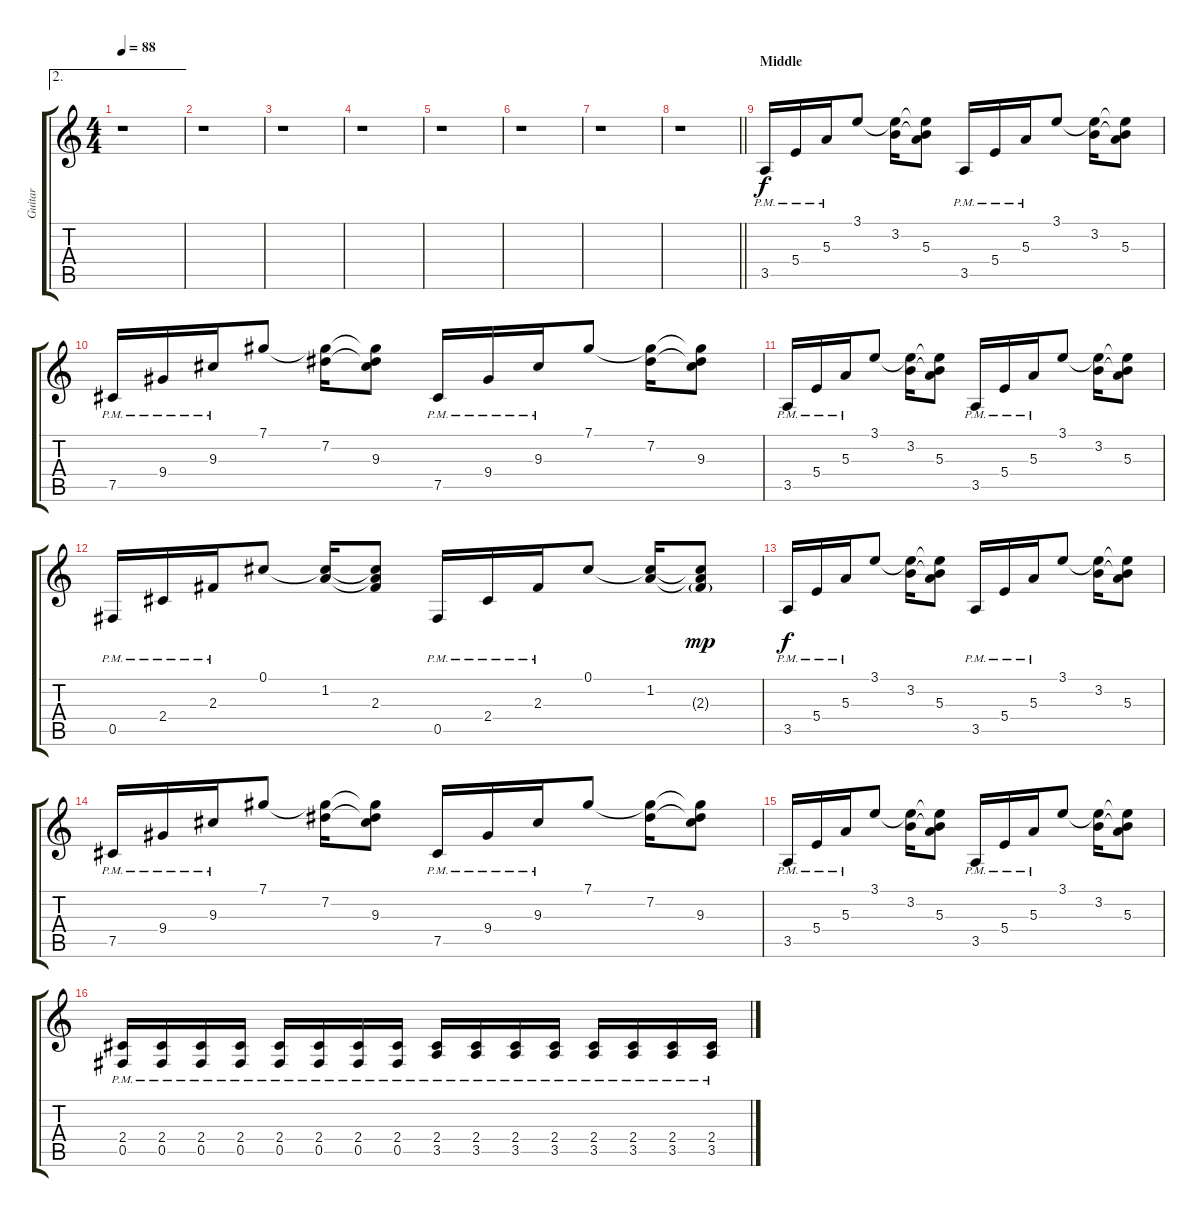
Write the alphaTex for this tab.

\track ("Guitar" "Guitar") {instrument distortionguitar}
\staff {score tabs}
\tuning (Db4 Ab3 E3 B2 Gb2 Db2) {hide}
\ae 2
\ts (4 4)
\tempo 88
\clef g2
\ks c
r.1{dy f} |
r.1 |
r.1 |
r.1 |
r.1 |
r.1 |
r.1 |
\barLineRight lightlight
r.1 |
\section ("" "Middle")
3.5{pm}.16 5.4{pm}.16 5.3{pm}.16 3.1.8 (3.1{t} 3.2).16 (3.1{t} 3.2{t} 5.3).8 3.5{pm}.16 5.4{pm}.16 5.3{pm}.16 3.1.8 (3.1{t} 3.2).16 (3.1{t} 3.2{t} 5.3).8 |
7.5{pm}.16 9.4{pm}.16 9.3{pm}.16 7.1.8 (7.1{t} 7.2).16 (7.1{t} 7.2{t} 9.3).8 7.5{pm}.16 9.4{pm}.16 9.3{pm}.16 7.1.8 (7.1{t} 7.2).16 (7.1{t} 7.2{t} 9.3).8 |
3.5{pm}.16 5.4{pm}.16 5.3{pm}.16 3.1.8 (3.1{t} 3.2).16 (3.1{t} 3.2{t} 5.3).8 3.5{pm}.16 5.4{pm}.16 5.3{pm}.16 3.1.8 (3.1{t} 3.2).16 (3.1{t} 3.2{t} 5.3).8 |
0.5{pm}.16 2.4{pm}.16 2.3{pm}.16 0.1.8 (0.1{t} 1.2).16 (0.1{t} 1.2{t} 2.3).8 0.5{pm}.16 2.4{pm}.16 2.3{pm}.16 0.1.8 (0.1{t} 1.2).16 (0.1{t} 1.2{t} 2.3{g}).8{dy mp} |
3.5{pm}.16{dy f} 5.4{pm}.16 5.3{pm}.16 3.1.8 (3.1{t} 3.2).16 (3.1{t} 3.2{t} 5.3).8 3.5{pm}.16 5.4{pm}.16 5.3{pm}.16 3.1.8 (3.1{t} 3.2).16 (3.1{t} 3.2{t} 5.3).8 |
7.5{pm}.16 9.4{pm}.16 9.3{pm}.16 7.1.8 (7.1{t} 7.2).16 (7.1{t} 7.2{t} 9.3).8 7.5{pm}.16 9.4{pm}.16 9.3{pm}.16 7.1.8 (7.1{t} 7.2).16 (7.1{t} 7.2{t} 9.3).8 |
3.5{pm}.16 5.4{pm}.16 5.3{pm}.16 3.1.8 (3.1{t} 3.2).16 (3.1{t} 3.2{t} 5.3).8 3.5{pm}.16 5.4{pm}.16 5.3{pm}.16 3.1.8 (3.1{t} 3.2).16 (3.1{t} 3.2{t} 5.3).8 |
(2.4{pm} 0.5{pm}).16 (2.4{pm} 0.5{pm}).16 (2.4{pm} 0.5{pm}).16 (2.4{pm} 0.5{pm}).16 (2.4{pm} 0.5{pm}).16 (2.4{pm} 0.5{pm}).16 (2.4{pm} 0.5{pm}).16 (2.4{pm} 0.5{pm}).16 (2.4{pm} 3.5{pm}).16 (2.4{pm} 3.5{pm}).16 (2.4{pm} 3.5{pm}).16 (2.4{pm} 3.5{pm}).16 (2.4{pm} 3.5{pm}).16 (2.4{pm} 3.5{pm}).16 (2.4{pm} 3.5{pm}).16 (2.4{pm} 3.5{pm}).16
